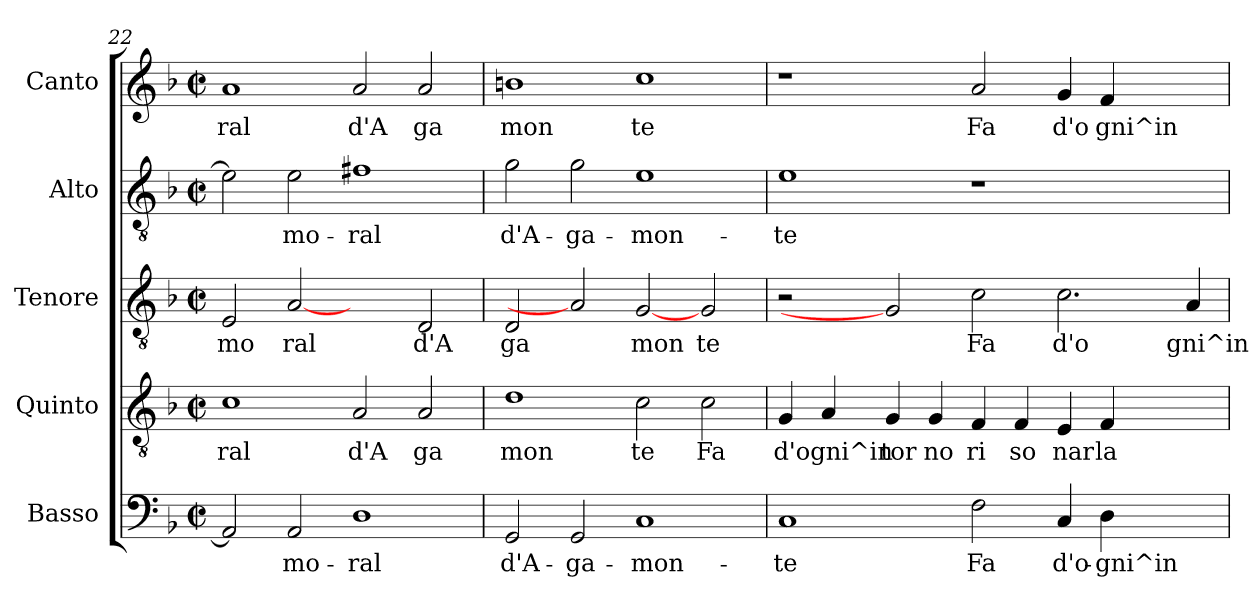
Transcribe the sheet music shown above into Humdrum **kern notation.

**kern	**text	**kern	**text	**kern	**text	**kern	**text	**kern	**text
*part5	*part5	*part4	*part4	*part3	*part3	*part2	*part2	*part1	*part1
*staff5	*staff5	*staff4	*staff4	*staff3	*staff3	*staff2	*staff2	*staff1	*staff1
*I"Basso	*	*I"Quinto	*	*I"Tenore	*	*I"Alto	*	*I"Canto	*
*clefF4	*	*clefGv2	*	*clefGv2	*	*clefGv2	*	*clefG2	*
*k[b-]	*	*k[b-]	*	*k[b-]	*	*k[b-]	*	*k[b-]	*
*F:	*	*F:	*	*F:	*	*F:	*	*F:	*
*M2/2	*	*M2/2	*	*M2/2	*	*M2/2	*	*M2/2	*
*met(c|)	*	*met(c|)	*	*met(c|)	*	*met(c|)	*	*met(c|)	*
=22	=22	=22	=22	=22	=22	=22	=22	=22	=22
!	!LO:LY:b:cj	!	!LO:LY:b:cj	!	!LO:LY:b:cj	!	!LO:LY:b:cj	!	!LO:LY:b:cj
2AA/]	--	1c	ral	2E/	mo	2e\]	--	1a	ral
!	!LO:LY:b:cj	!	!	!	!LO:LY:b:cj	!	!LO:LY:b:cj	!	!
2AA/	-mo-	.	.	[2A	ral	2e\	-mo-	.	.
!	!LO:LY:b:cj	!	!LO:LY:b:cj	!	!	!	!LO:LY:b:cj	!	!LO:LY:b:cj
1D	-ral	2A/	d'A	2ryy	.	1f#X	-ral	2a/	d'A
!	!	!	!LO:LY:b:cj	!	!LO:LY:b:cj	!	!	!	!LO:LY:b:cj
.	.	2A/	ga	2D/	d'A	.	.	2a/	ga
=23	=23	=23	=23	=23	=23	=23	=23	=23	=23
!	!LO:LY:b:cj	!	!LO:LY:b:cj	!	!LO:LY:b:cj	!	!LO:LY:b:cj	!	!LO:LY:b:cj
2GG/	d'A-	1d	mon	2D/	ga	2g\	d'A-	1bn	mon
!	!LO:LY:b:cj	!	!	!	!	!	!LO:LY:b:cj	!	!
2GG/	-ga-	.	.	2A]	.	2g\	-ga-	.	.
!	!LO:LY:b:cj	!	!LO:LY:b:cj	!	!LO:LY:b:cj	!	!LO:LY:b:cj	!	!LO:LY:b:cj
1C	-mon-	2c\	te	[2G	mon	1e	-mon-	1cc	te
!	!	!	!LO:LY:b:cj	!	!LO:LY:b:cj	!	!	!	!
.	.	2c\	Fa	2G/	te	.	.	.	.
=24	=24	=24	=24	=24	=24	=24	=24	=24	=24
!	!LO:LY:b:cj	!	!LO:LY:b:cj	!	!	!	!LO:LY:b:cj	!	!
1C	-te	4G/	d'o	2r	.	1e	-te	1r	.
!	!	!	!LO:LY:b:cj	!	!	!	!	!	!
.	.	4A/	gni^in	.	.	.	.	.	.
!	!	!	!LO:LY:b:cj	!	!	!	!	!	!
.	.	4G/	tor	2G]	.	.	.	.	.
!	!	!	!LO:LY:b:cj	!	!	!	!	!	!
.	.	4G/	no	.	.	.	.	.	.
!	!LO:LY:b:cj	!	!LO:LY:b:cj	!	!LO:LY:b:cj	!	!	!	!LO:LY:b:cj
2F\	Fa	4F/	ri	2c\	Fa	1r	.	2a/	Fa
!	!	!	!LO:LY:b:cj	!	!	!	!	!	!
.	.	4F/	so	.	.	.	.	.	.
!	!LO:LY:b:cj	!	!LO:LY:b:cj	!	!LO:LY:b:cj	!	!	!	!LO:LY:b:cj
4C/	d'o-	4E/	nar	2.c\	d'o	.	.	4g/	d'o
!	!LO:LY:b:cj	!	!LO:LY:b:cj	!	!	!	!	!	!LO:LY:b:cj
4D\	-gni^in-	4F/	la	.	.	.	.	4f/	gni^in
2ryy	.	2ryy	.	.	.	2ryy	.	2ryy	.
!	!	!	!	!	!LO:LY:b:cj	!	!	!	!
.	.	.	.	4A/	gni^in	.	.	.	.
=	=	=	=	=	=	=	=	=	=
*-	*-	*-	*-	*-	*-	*-	*-	*-	*-
